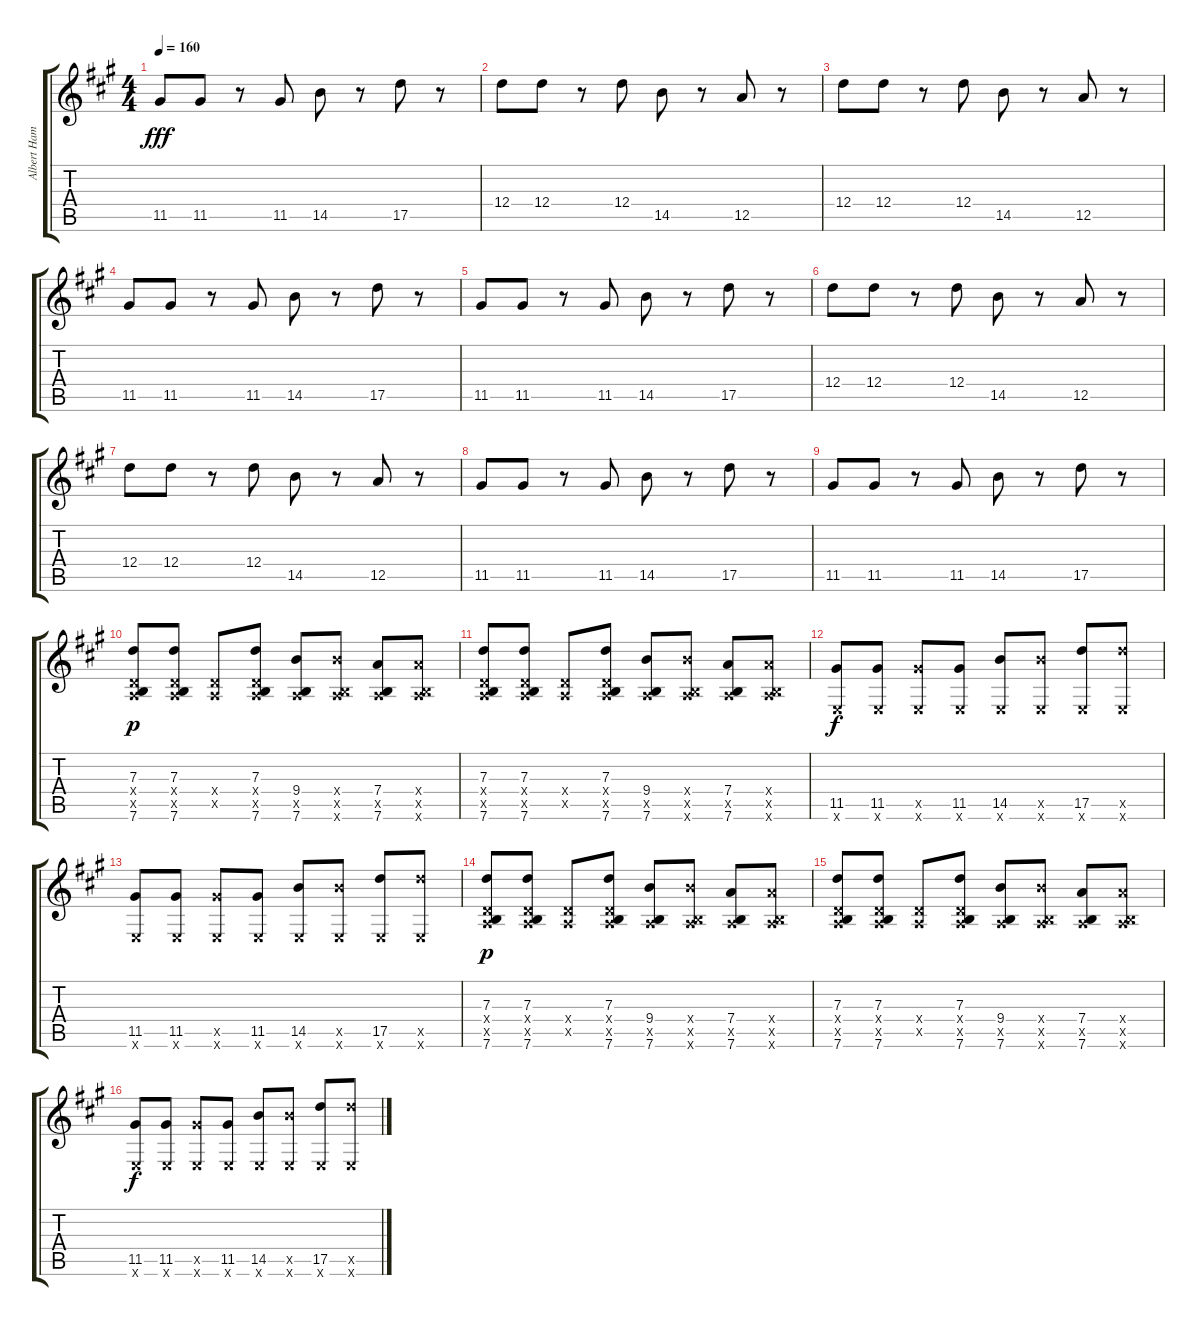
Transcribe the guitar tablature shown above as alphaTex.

\track ("Albert Hammond Jr." "Albert Ham") {instrument overdrivenguitar}
\staff {score tabs}
\tuning (E4 B3 G3 D3 A2 E2) {hide}
\ts (4 4)
\tempo 160
\clef g2
\ks a
11.5.8{dy fff} 11.5.8 r.8 11.5.8 14.5.8 r.8 17.5.8 r.8 |
12.4.8 12.4.8 r.8 12.4.8 14.5.8 r.8 12.5.8 r.8 |
12.4.8 12.4.8 r.8 12.4.8 14.5.8 r.8 12.5.8 r.8 |
11.5.8 11.5.8 r.8 11.5.8 14.5.8 r.8 17.5.8 r.8 |
11.5.8 11.5.8 r.8 11.5.8 14.5.8 r.8 17.5.8 r.8 |
12.4.8 12.4.8 r.8 12.4.8 14.5.8 r.8 12.5.8 r.8 |
12.4.8 12.4.8 r.8 12.4.8 14.5.8 r.8 12.5.8 r.8 |
11.5.8 11.5.8 r.8 11.5.8 14.5.8 r.8 17.5.8 r.8 |
11.5.8 11.5.8 r.8 11.5.8 14.5.8 r.8 17.5.8 r.8 |
(7.3 0.4{x} 0.5{x} 7.6).8{dy p} (7.3 0.4{x} 0.5{x} 7.6).8 (0.4{x} 0.5{x}).8 (7.3 0.4{x} 0.5{x} 7.6).8 (9.4 0.5{x} 7.6).8 (9.4{x} 0.5{x} 7.6{x}).8 (7.4 0.5{x} 7.6).8 (7.4{x} 0.5{x} 7.6{x}).8 |
(7.3 0.4{x} 0.5{x} 7.6).8 (7.3 0.4{x} 0.5{x} 7.6).8 (0.4{x} 0.5{x}).8 (7.3 0.4{x} 0.5{x} 7.6).8 (9.4 0.5{x} 7.6).8 (9.4{x} 0.5{x} 7.6{x}).8 (7.4 0.5{x} 7.6).8 (7.4{x} 0.5{x} 7.6{x}).8 |
(11.5 0.6{x}).8{dy f} (11.5 0.6{x}).8 (11.5{x} 0.6{x}).8 (11.5 0.6{x}).8 (14.5 0.6{x}).8 (14.5{x} 0.6{x}).8 (17.5 0.6{x}).8 (17.5{x} 0.6{x}).8 |
(11.5 0.6{x}).8 (11.5 0.6{x}).8 (11.5{x} 0.6{x}).8 (11.5 0.6{x}).8 (14.5 0.6{x}).8 (14.5{x} 0.6{x}).8 (17.5 0.6{x}).8 (17.5{x} 0.6{x}).8 |
(7.3 0.4{x} 0.5{x} 7.6).8{dy p} (7.3 0.4{x} 0.5{x} 7.6).8 (0.4{x} 0.5{x}).8 (7.3 0.4{x} 0.5{x} 7.6).8 (9.4 0.5{x} 7.6).8 (9.4{x} 0.5{x} 7.6{x}).8 (7.4 0.5{x} 7.6).8 (7.4{x} 0.5{x} 7.6{x}).8 |
(7.3 0.4{x} 0.5{x} 7.6).8 (7.3 0.4{x} 0.5{x} 7.6).8 (0.4{x} 0.5{x}).8 (7.3 0.4{x} 0.5{x} 7.6).8 (9.4 0.5{x} 7.6).8 (9.4{x} 0.5{x} 7.6{x}).8 (7.4 0.5{x} 7.6).8 (7.4{x} 0.5{x} 7.6{x}).8 |
(11.5 0.6{x}).8{dy f} (11.5 0.6{x}).8 (11.5{x} 0.6{x}).8 (11.5 0.6{x}).8 (14.5 0.6{x}).8 (14.5{x} 0.6{x}).8 (17.5 0.6{x}).8 (17.5{x} 0.6{x}).8
